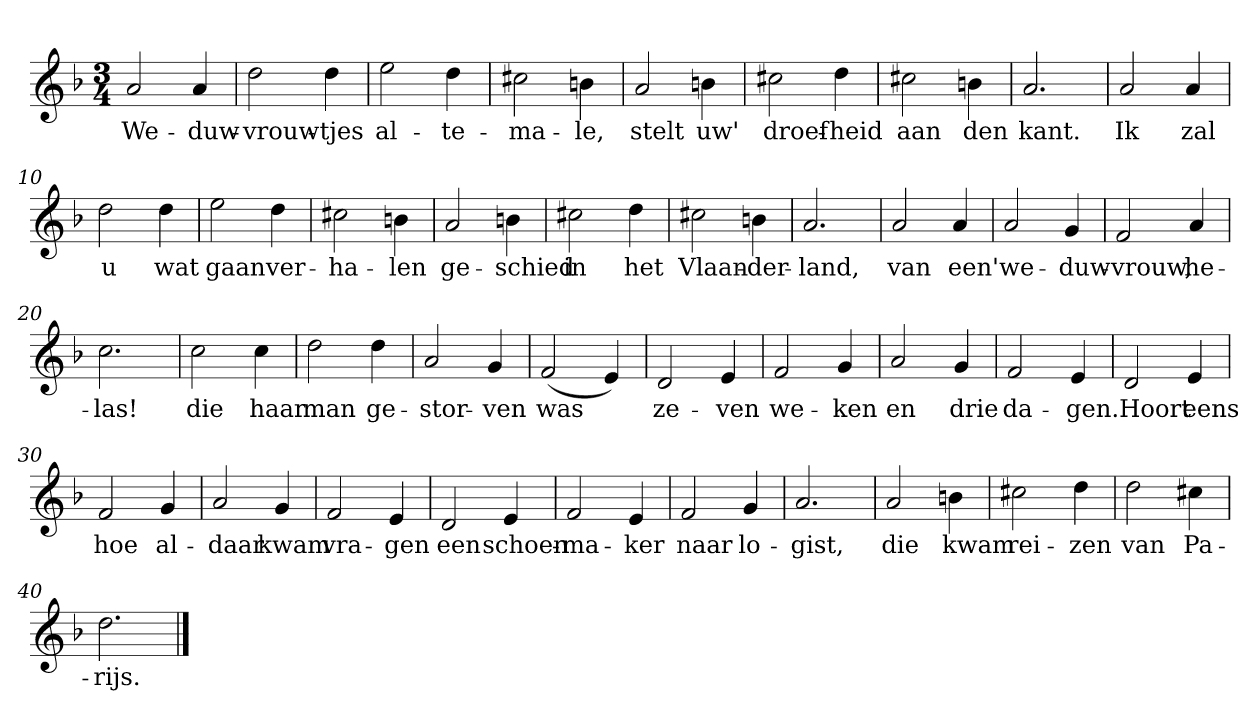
**kern	**text
*part1	*part1
*staff1	*staff1
*clefG2	*
*k[b-]	*
*d:	*
*M3/4	*
*MM120	*
=1	=1
2a	We-
4a	-duw-
=2	=2
2dd	-vrouw-
4dd	-tjes
=3	=3
2ee	al-
4dd	-te-
=4	=4
2cc#X	-ma-
4bn	-le,
=5	=5
2a	stelt
4bn	uw'
=6	=6
2cc#X	droef-
4dd	-heid
=7	=7
2cc#X	aan
4bn	den
=8	=8
2.a	kant.
=9	=9
2a	Ik
4a	zal
=10	=10
2dd	u
4dd	wat
=11	=11
2ee	gaan
4dd	ver-
=12	=12
2cc#X	-ha-
4bn	-len
=13	=13
2a	ge-
4bn	-schied
=14	=14
2cc#X	in
4dd	het
=15	=15
2cc#X	Vlaan-
4bn	-der-
=16	=16
2.a	-land,
=17	=17
2a	van
4a	een'
=18	=18
2a	we-
4g	-duw-
=19	=19
2f	-vrouw,
4a	he-
=20	=20
2.cc	-las!
=21	=21
2cc	die
4cc	haar
=22	=22
2dd	man
4dd	ge-
=23	=23
2a	-stor-
4g	-ven
=24	=24
(2f	was
4e)	.
=25	=25
2d	ze-
4e	-ven
=26	=26
2f	we-
4g	-ken
=27	=27
2a	en
4g	drie
=28	=28
2f	da-
4e	-gen.
=29	=29
2d	Hoort
4e	eens
=30	=30
2f	hoe
4g	al-
=31	=31
2a	-daar
4g	kwam
=32	=32
2f	vra-
4e	-gen
=33	=33
2d	een
4e	schoen-
=34	=34
2f	-ma-
4e	-ker
=35	=35
2f	naar
4g	lo-
=36	=36
2.a	-gist,
=37	=37
2a	die
4bn	kwam
=38	=38
2cc#X	rei-
4dd	-zen
=39	=39
2dd	van
4cc#X	Pa-
=40	=40
2.dd	-rijs.
==	==
*-	*-
